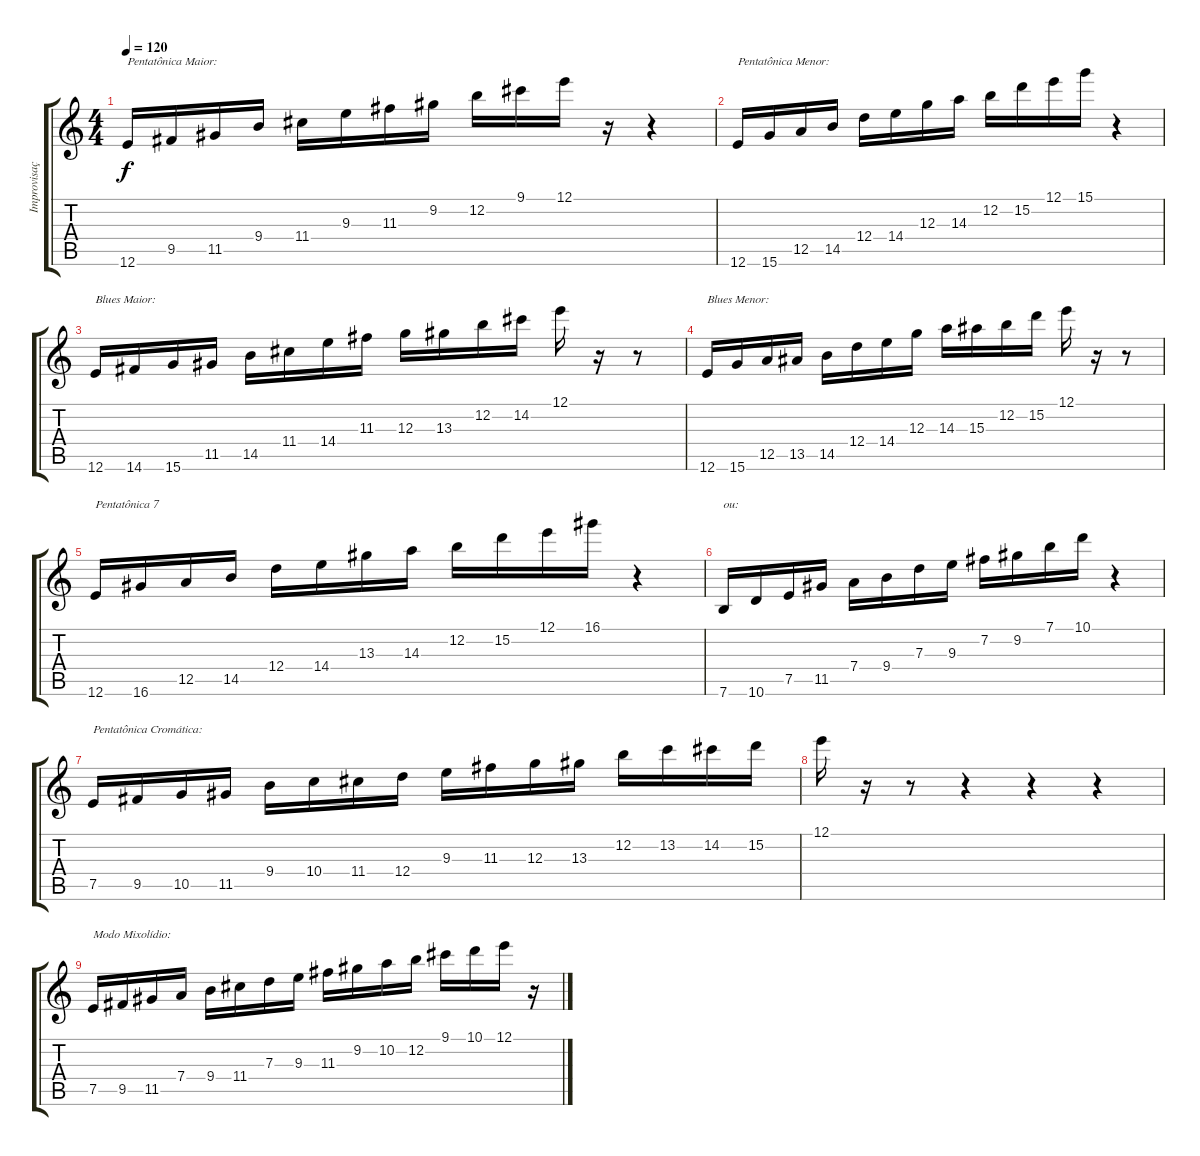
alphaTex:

\track ("Improvisação no Country" "Improvisaç") {instrument overdrivenguitar}
\staff {score tabs}
\tuning (E4 B3 G3 D3 A2 E2) {hide}
\ts (4 4)
\tempo 120
\clef g2
\ks c
12.6.16{txt "Pentatônica Maior:" dy f instrument overdrivenguitar} 9.5.16 11.5.16 9.4.16 11.4.16 9.3.16 11.3.16 9.2.16 12.2.16 9.1.16 12.1.16 r.16 r.4 |
12.6.16{txt "Pentatônica Menor:"} 15.6.16 12.5.16 14.5.16 12.4.16 14.4.16 12.3.16 14.3.16 12.2.16 15.2.16 12.1.16 15.1.16 r.4 |
12.6.16{txt "Blues Maior:"} 14.6.16 15.6.16 11.5.16 14.5.16 11.4.16 14.4.16 11.3.16 12.3.16 13.3.16 12.2.16 14.2.16 12.1.16 r.16 r.8 |
12.6.16{txt "Blues Menor:"} 15.6.16 12.5.16 13.5.16 14.5.16 12.4.16 14.4.16 12.3.16 14.3.16 15.3.16 12.2.16 15.2.16 12.1.16 r.16 r.8 |
12.6.16{txt "Pentatônica 7"} 16.6.16 12.5.16 14.5.16 12.4.16 14.4.16 13.3.16 14.3.16 12.2.16 15.2.16 12.1.16 16.1.16 r.4 |
7.6.16{txt "ou:"} 10.6.16 7.5.16 11.5.16 7.4.16 9.4.16 7.3.16 9.3.16 7.2.16 9.2.16 7.1.16 10.1.16 r.4 |
7.5.16{txt "Pentatônica Cromática:"} 9.5.16 10.5.16 11.5.16 9.4.16 10.4.16 11.4.16 12.4.16 9.3.16 11.3.16 12.3.16 13.3.16 12.2.16 13.2.16 14.2.16 15.2.16 |
12.1.16 r.16 r.8 r.4 r.4 r.4 |
7.5.16{txt "Modo Mixolídio:"} 9.5.16 11.5.16 7.4.16 9.4.16 11.4.16 7.3.16 9.3.16 11.3.16 9.2.16 10.2.16 12.2.16 9.1.16 10.1.16 12.1.16 r.16
